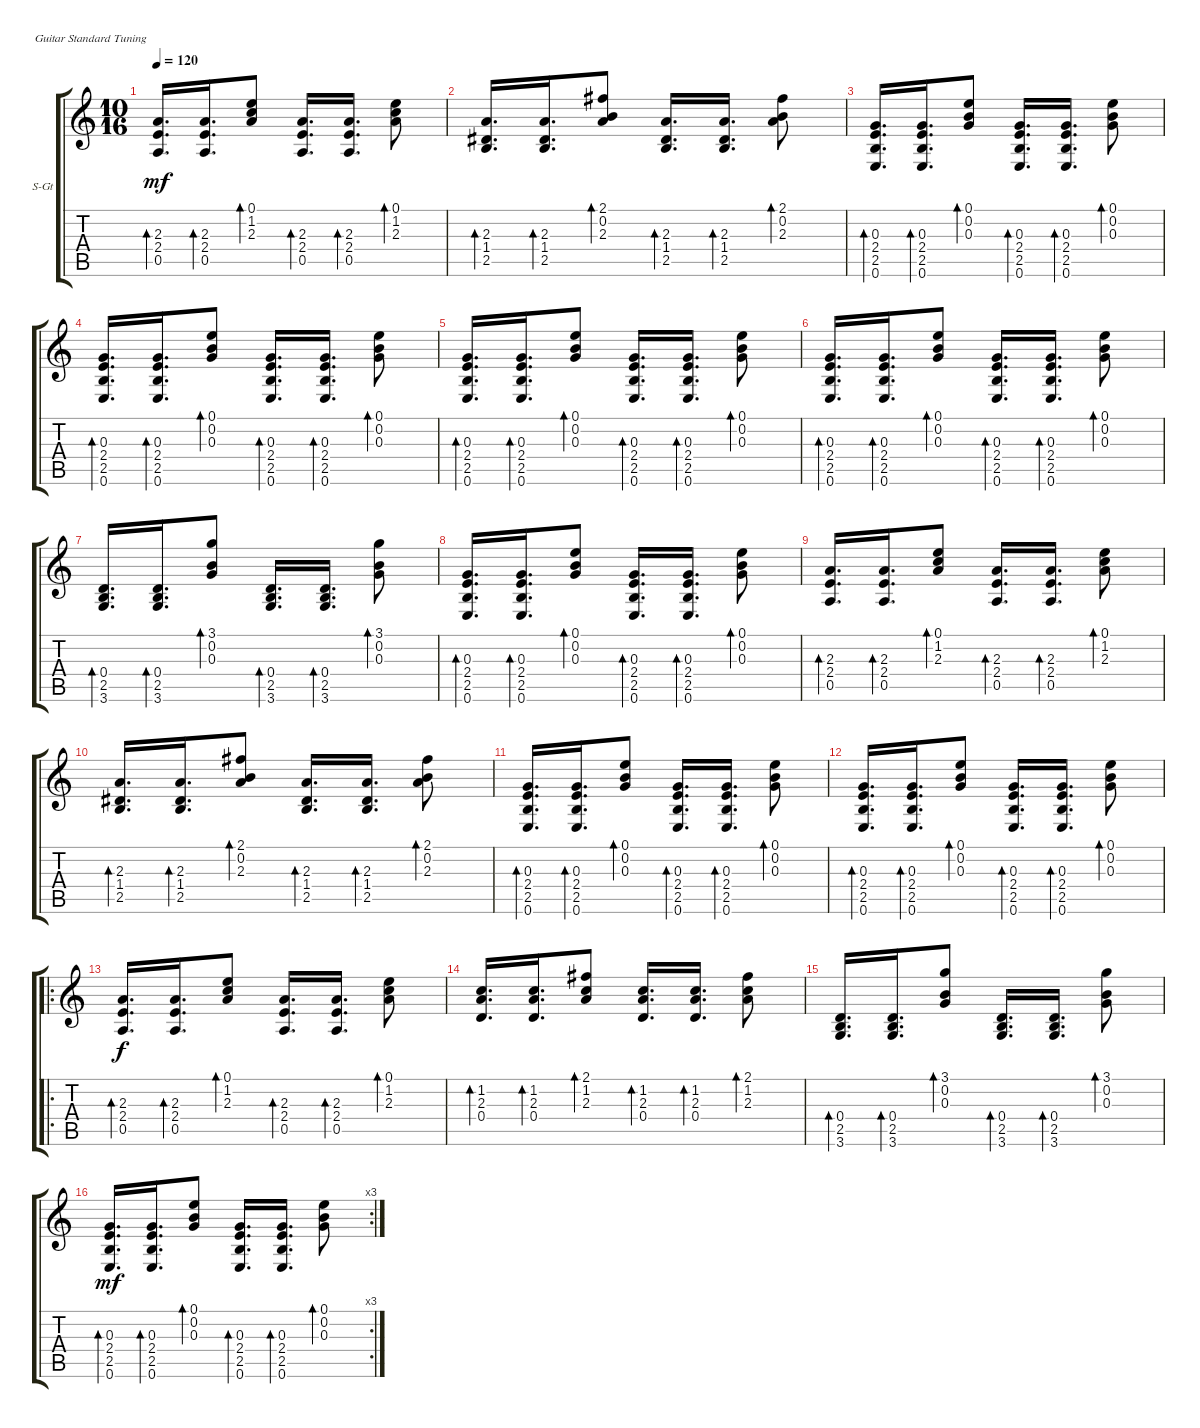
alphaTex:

\defaultSystemsLayout 4
\bracketExtendMode groupsimilarinstruments
\firstSystemTrackNameOrientation horizontal
\otherSystemsTrackNameOrientation horizontal
\track ("Steel Guitar" "S-Gt") {instrument acousticguitarsteel}
\staff {score tabs}
\tuning (E4 B3 G3 D3 A2 E2)
\ts (10 16)
\tempo 120
\clef g2
\ks c
(0.5 2.4 2.3).16{d bd 30 dy mf} (0.5 2.4 2.3).16{d bd 30} (0.1 1.2 2.3).8{bd 30} (0.5 2.4 2.3).16{d bd 30} (0.5 2.4 2.3).16{d bd 30} (0.1 1.2 2.3).8{bd 30} |
(2.5 1.4 2.3).16{d bd 30} (2.5 1.4 2.3).16{d bd 30} (2.1 0.2 2.3).8{bd 30} (2.5 1.4 2.3).16{d bd 30} (2.5 1.4 2.3).16{d bd 30} (2.1 0.2 2.3).8{bd 30} |
(0.6 2.5 2.4 0.3).16{d bd 30} (0.6 2.5 2.4 0.3).16{d bd 30} (0.1 0.2 0.3).8{bd 30} (0.6 2.5 2.4 0.3).16{d bd 30} (0.6 2.5 2.4 0.3).16{d bd 30} (0.1 0.2 0.3).8{bd 30} |
(0.6 2.5 2.4 0.3).16{d bd 30} (0.6 2.5 2.4 0.3).16{d bd 30} (0.1 0.2 0.3).8{bd 30} (0.6 2.5 2.4 0.3).16{d bd 30} (0.6 2.5 2.4 0.3).16{d bd 30} (0.1 0.2 0.3).8{bd 30} |
(0.6 2.5 2.4 0.3).16{d bd 30} (0.6 2.5 2.4 0.3).16{d bd 30} (0.1 0.2 0.3).8{bd 30} (0.6 2.5 2.4 0.3).16{d bd 30} (0.6 2.5 2.4 0.3).16{d bd 30} (0.1 0.2 0.3).8{bd 30} |
(0.6 2.5 2.4 0.3).16{d bd 30} (0.6 2.5 2.4 0.3).16{d bd 30} (0.1 0.2 0.3).8{bd 30} (0.6 2.5 2.4 0.3).16{d bd 30} (0.6 2.5 2.4 0.3).16{d bd 30} (0.1 0.2 0.3).8{bd 30} |
(3.6 2.5 0.4).16{d bd 30} (3.6 2.5 0.4).16{d bd 30} (3.1 0.2 0.3).8{bd 30} (3.6 2.5 0.4).16{d bd 30} (3.6 2.5 0.4).16{d bd 30} (3.1 0.2 0.3).8{bd 30} |
(0.6 2.5 2.4 0.3).16{d bd 30} (0.6 2.5 2.4 0.3).16{d bd 30} (0.1 0.2 0.3).8{bd 30} (0.6 2.5 2.4 0.3).16{d bd 30} (0.6 2.5 2.4 0.3).16{d bd 30} (0.1 0.2 0.3).8{bd 30} |
(0.5 2.4 2.3).16{d bd 30} (0.5 2.4 2.3).16{d bd 30} (0.1 1.2 2.3).8{bd 30} (0.5 2.4 2.3).16{d bd 30} (0.5 2.4 2.3).16{d bd 30} (0.1 1.2 2.3).8{bd 30} |
(2.5 1.4 2.3).16{d bd 30} (2.5 1.4 2.3).16{d bd 30} (2.1 0.2 2.3).8{bd 30} (2.5 1.4 2.3).16{d bd 30} (2.5 1.4 2.3).16{d bd 30} (2.1 0.2 2.3).8{bd 30} |
(0.6 2.5 2.4 0.3).16{d bd 30} (0.6 2.5 2.4 0.3).16{d bd 30} (0.1 0.2 0.3).8{bd 30} (0.6 2.5 2.4 0.3).16{d bd 30} (0.6 2.5 2.4 0.3).16{d bd 30} (0.1 0.2 0.3).8{bd 30} |
(0.6 2.5 2.4 0.3).16{d bd 30} (0.6 2.5 2.4 0.3).16{d bd 30} (0.1 0.2 0.3).8{bd 30} (0.6 2.5 2.4 0.3).16{d bd 30} (0.6 2.5 2.4 0.3).16{d bd 30} (0.1 0.2 0.3).8{bd 30} |
\ro
(0.5 2.4 2.3).16{d bd 30 dy f} (0.5 2.4 2.3).16{d bd 30} (0.1 1.2 2.3).8{bd 30} (0.5 2.4 2.3).16{d bd 30} (0.5 2.4 2.3).16{d bd 30} (0.1 1.2 2.3).8{bd 30} |
(0.4 2.3 1.2).16{d bd 30} (0.4 2.3 1.2).16{d bd 30} (2.3 1.2 2.1).8{bd 30} (0.4 2.3 1.2).16{d bd 30} (0.4 2.3 1.2).16{d bd 30} (2.3 1.2 2.1).8{bd 30} |
(3.6 2.5 0.4).16{d bd 30} (3.6 2.5 0.4).16{d bd 30} (3.1 0.2 0.3).8{bd 30} (3.6 2.5 0.4).16{d bd 30} (3.6 2.5 0.4).16{d bd 30} (3.1 0.2 0.3).8{bd 30} |
\rc 3
(0.6 2.5 2.4 0.3).16{d bd 30 dy mf} (0.6 2.5 2.4 0.3).16{d bd 30} (0.1 0.2 0.3).8{bd 30} (0.6 2.5 2.4 0.3).16{d bd 30} (0.6 2.5 2.4 0.3).16{d bd 30} (0.1 0.2 0.3).8{bd 30}
